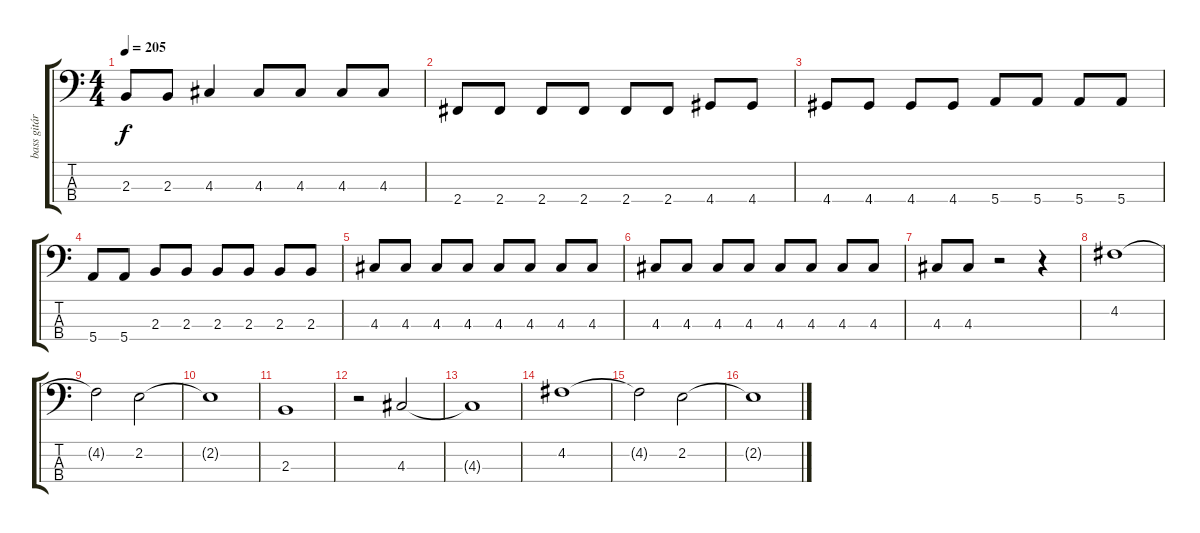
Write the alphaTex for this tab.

\track ("bass gitár" "bass gitár") {instrument electricbasspick}
\staff {score tabs}
\tuning (G2 D2 A1 E1) {hide}
\ts (4 4)
\tempo 205
\clef f4
\ks c
2.3.8{dy f} 2.3.8 4.3.4 4.3.8 4.3.8 4.3.8 4.3.8 |
2.4.8 2.4.8 2.4.8 2.4.8 2.4.8 2.4.8 4.4.8 4.4.8 |
4.4.8 4.4.8 4.4.8 4.4.8 5.4.8 5.4.8 5.4.8 5.4.8 |
5.4.8 5.4.8 2.3.8 2.3.8 2.3.8 2.3.8 2.3.8 2.3.8 |
4.3.8 4.3.8 4.3.8 4.3.8 4.3.8 4.3.8 4.3.8 4.3.8 |
4.3.8 4.3.8 4.3.8 4.3.8 4.3.8 4.3.8 4.3.8 4.3.8 |
4.3.8 4.3.8 r.2 r.4 |
4.2.1 |
4.2{t}.2 2.2.2 |
2.2{t}.1 |
2.3.1 |
r.2 4.3.2 |
4.3{t}.1 |
4.2.1 |
4.2{t}.2 2.2.2 |
2.2{t}.1
